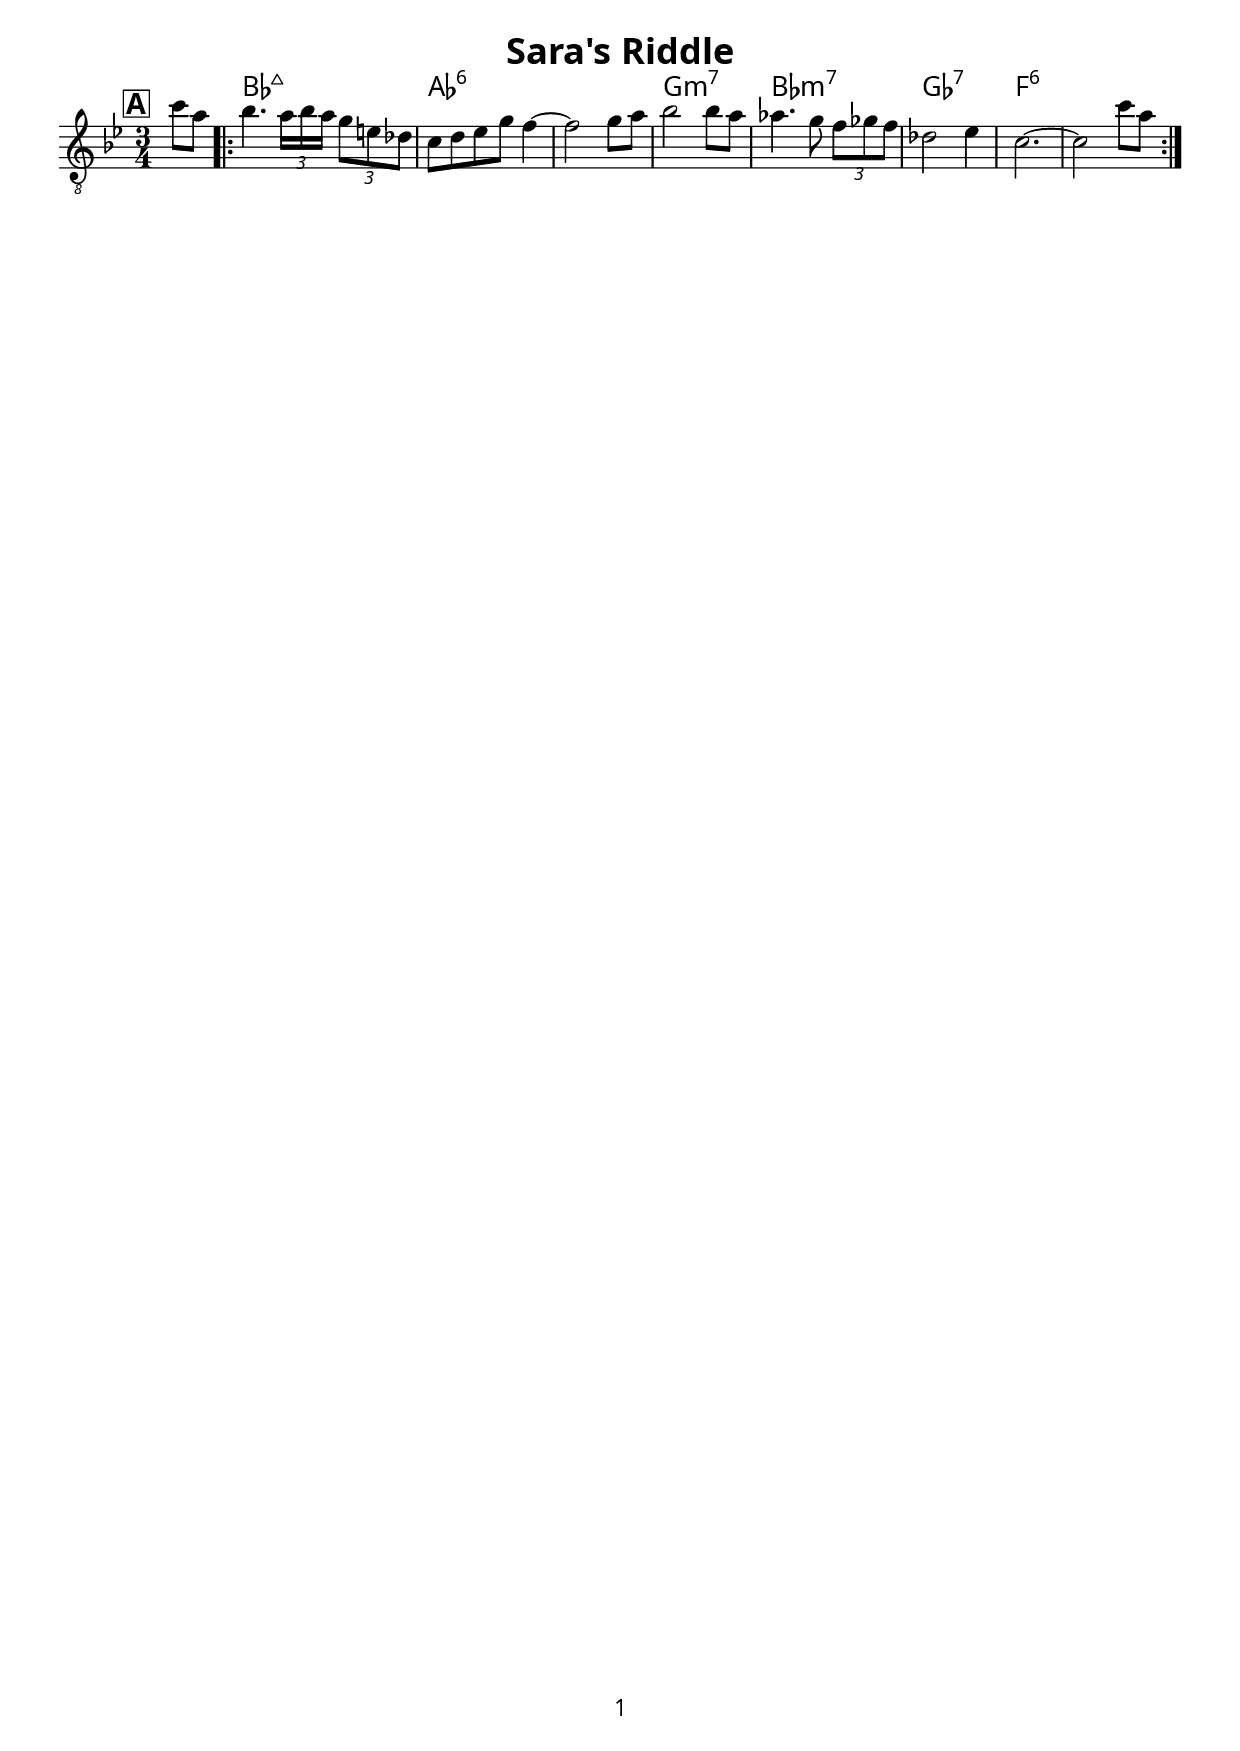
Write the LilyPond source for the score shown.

% {{{ PARAMETRI
  myTitle = "Sara's Riddle"
  myKey = \key bes \major
  myTime = \time 3/4 
  myTempo =  #(ly:make-moment 60 4)
% }}}

% INTESTAZIONE {{{
\version "2.18.2"

\header {
  title = \myTitle
}

\paper{
  print-first-page-number = ##t
  oddHeaderMarkup = \markup \null
  evenHeaderMarkup = \markup \null
  oddFooterMarkup = \markup {
    \fill-line {
      \on-the-fly \print-page-number-check-first
      \fromproperty #'page:page-number-string
    }
  }
  evenFooterMarkup = \oddFooterMarkup
  #(set-global-staff-size 10)
  myStaffSize = #20
  fonts = #(make-pango-font-tree
  "FontAwesome"
  "FontAwesome"
  "FontAwesome"
  (/ myStaffSize 20))
}

global = {
  \myKey
  \numericTimeSignature
  \myTime
  \set Score.markFormatter = #format-mark-box-alphabet
}
\layout { indent = #0 }
%}}}

% {{{ PARTE A
  temaA = {
    \partial 4 c'8 a |
    \repeat volta 2{
      bes4. \tuplet 3/2 {a16 bes a} \tuplet 3/2 {g8 e des} |
      c8 d ees g f4~ | f2 g8 a | bes2 bes8 a | 
      aes4. g8 \tuplet 3/2 {f8 ges f} | des2 ees4 | c2.~ | c2  c'8 a |
    }
  }

  accordiA = \chordmode{
    \partial 4 s4 |
    \repeat volta 2{
      bes2.:maj7 | aes2.:6 | aes2.:6 | g2.:m7 |
      bes2.:m7 | ges2.:7 | f2.:6 | f2.:6 |
    }
  }
% }}}

% SCORE {{{
tema = \relative c' {
  \mark \default
  \temaA \break
}

chordsPart ={
  \new ChordNames {
    \set chordChanges = ##t
    \accordiA
  }
}

temaPart = \new Staff \with {
  instrumentName = ""
  midiInstrument = "piano"
} { \clef "treble_8" \global \tema }

scoreContent = << 
  \chordsPart
  \temaPart
>>
%}}}

% {{{ BOOKS
  \book{
    \bookOutputSuffix "C"
    \score {
      \scoreContent
      \layout {}
      \midi { \context { \Score tempoWholesPerMinute = #(ly:make-moment 90 4) } }
    }
  }
% }}}
